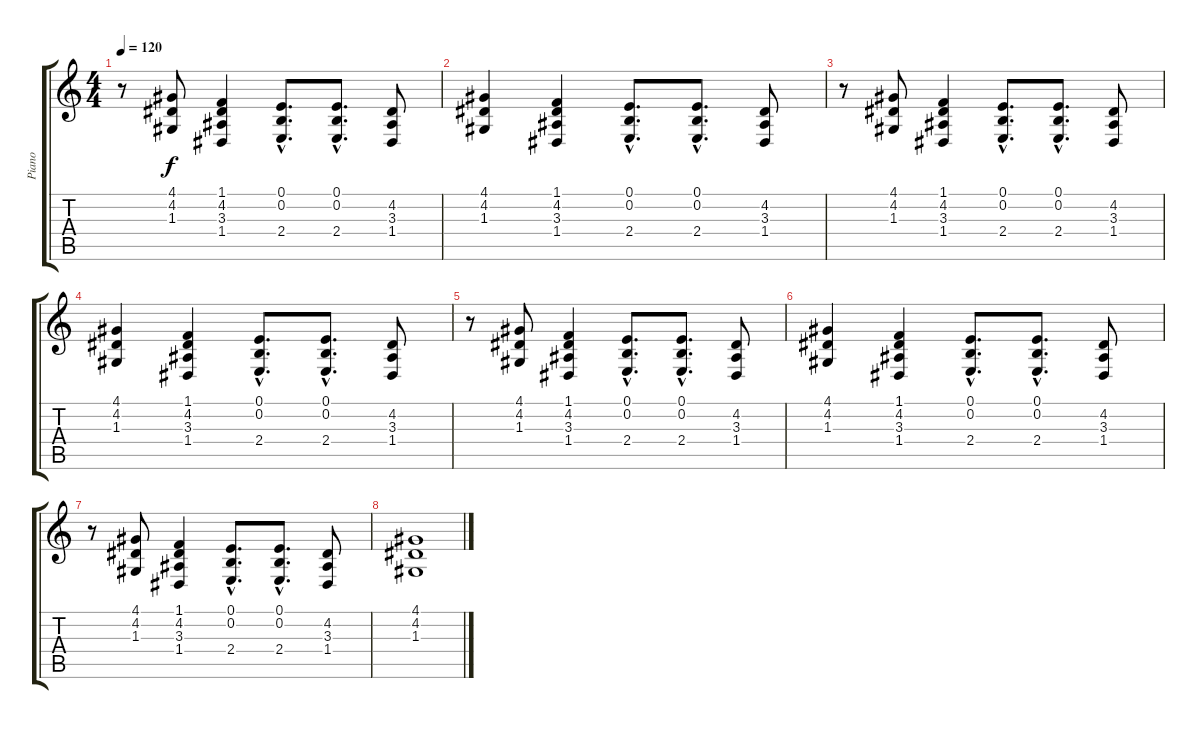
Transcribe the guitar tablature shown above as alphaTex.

\track ("Piano" "Piano") {instrument brightacousticpiano}
\staff {score tabs}
\tuning (E4 B3 G3 D3 A2 E2) {hide}
\ts (4 4)
\tempo 120
\clef g2
\ks c
r.8{dy f} (4.1 4.2 1.3).8 (1.1 4.2 3.3 1.4).4 (0.1{hac} 0.2{hac} 2.4{hac}).8{d} (0.1{hac} 0.2{hac} 2.4{hac}).8{d} (4.2 3.3 1.4).8 |
(4.1 4.2 1.3).4 (1.1 4.2 3.3 1.4).4 (0.1{hac} 0.2{hac} 2.4{hac}).8{d} (0.1{hac} 0.2{hac} 2.4{hac}).8{d} (4.2 3.3 1.4).8 |
r.8 (4.1 4.2 1.3).8 (1.1 4.2 3.3 1.4).4 (0.1{hac} 0.2{hac} 2.4{hac}).8{d} (0.1{hac} 0.2{hac} 2.4{hac}).8{d} (4.2 3.3 1.4).8 |
(4.1 4.2 1.3).4 (1.1 4.2 3.3 1.4).4 (0.1{hac} 0.2{hac} 2.4{hac}).8{d} (0.1{hac} 0.2{hac} 2.4{hac}).8{d} (4.2 3.3 1.4).8 |
r.8 (4.1 4.2 1.3).8 (1.1 4.2 3.3 1.4).4 (0.1{hac} 0.2{hac} 2.4{hac}).8{d} (0.1{hac} 0.2{hac} 2.4{hac}).8{d} (4.2 3.3 1.4).8 |
(4.1 4.2 1.3).4 (1.1 4.2 3.3 1.4).4 (0.1{hac} 0.2{hac} 2.4{hac}).8{d} (0.1{hac} 0.2{hac} 2.4{hac}).8{d} (4.2 3.3 1.4).8 |
r.8 (4.1 4.2 1.3).8 (1.1 4.2 3.3 1.4).4 (0.1{hac} 0.2{hac} 2.4{hac}).8{d} (0.1{hac} 0.2{hac} 2.4{hac}).8{d} (4.2 3.3 1.4).8 |
(4.1 4.2 1.3).1
